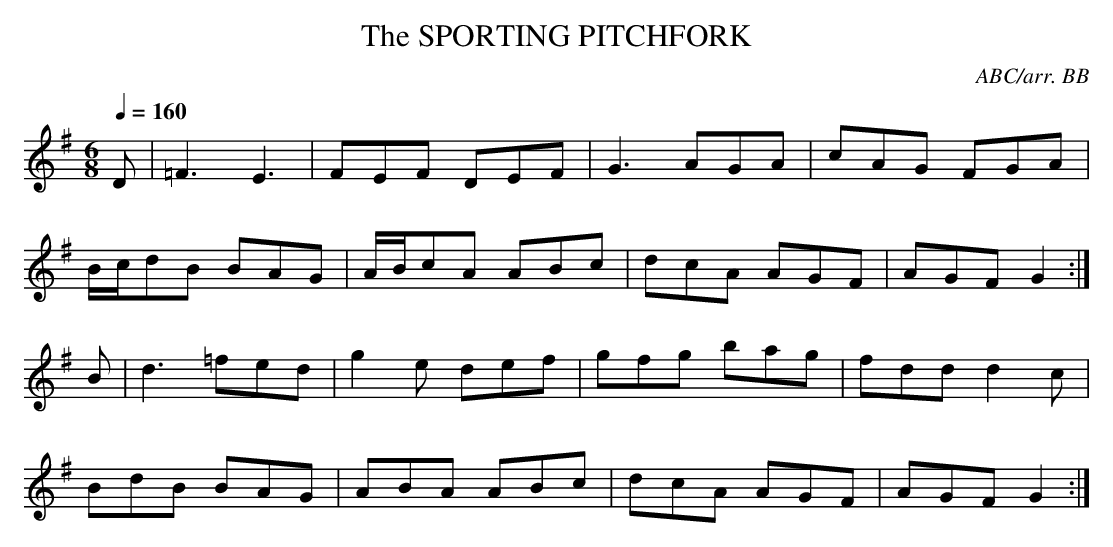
X:1
T:SPORTING PITCHFORK, The
C:ABC/arr. BB
but I've left them in since (1) I don't know the tune
(2) that's how MoI has them.
Q:1/4=160
M:6/8
L:1/8
K:G
D|=F3 E3|FEF DEF|G3 AGA|cAG FGA|
B/c/dB BAG|A/B/cA ABc|dcA AGF|AGF G2 :|
B|d3 =fed|g2e def|gfg bag|fdd d2c|
BdB BAG|ABA ABc|dcA AGF|AGF G2 :|
